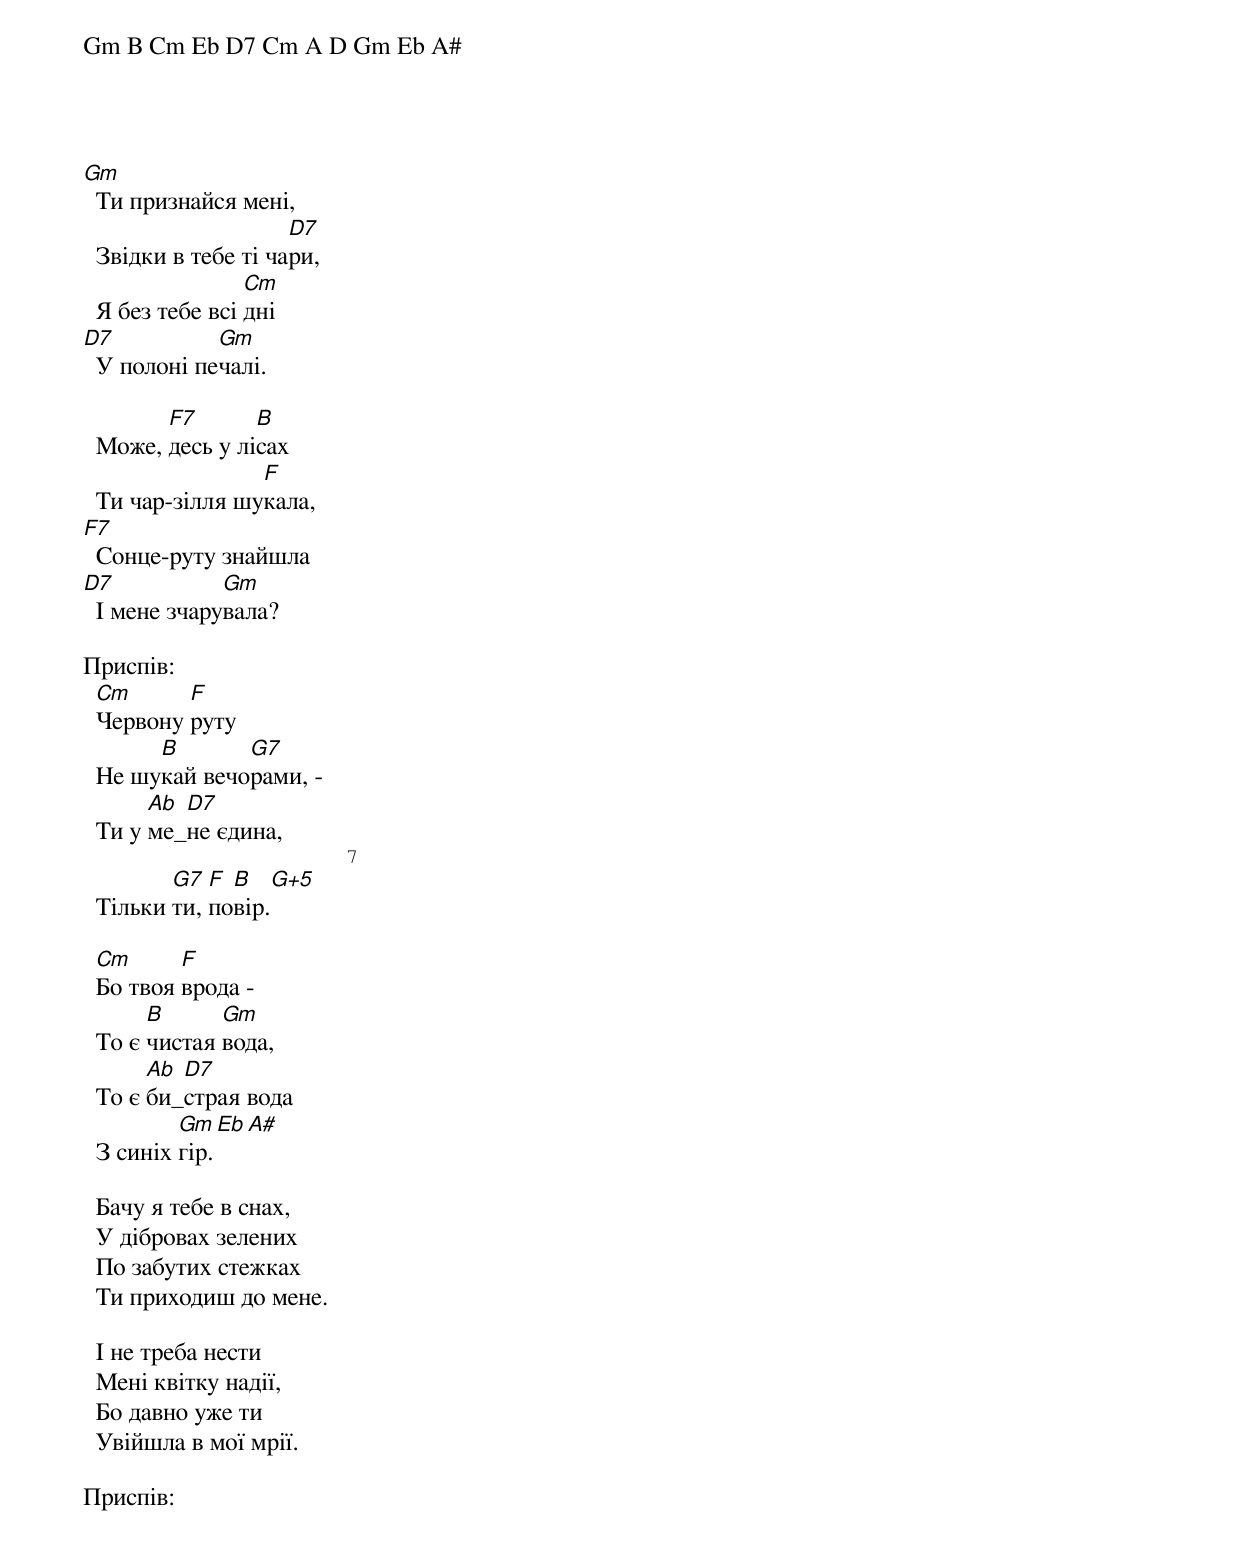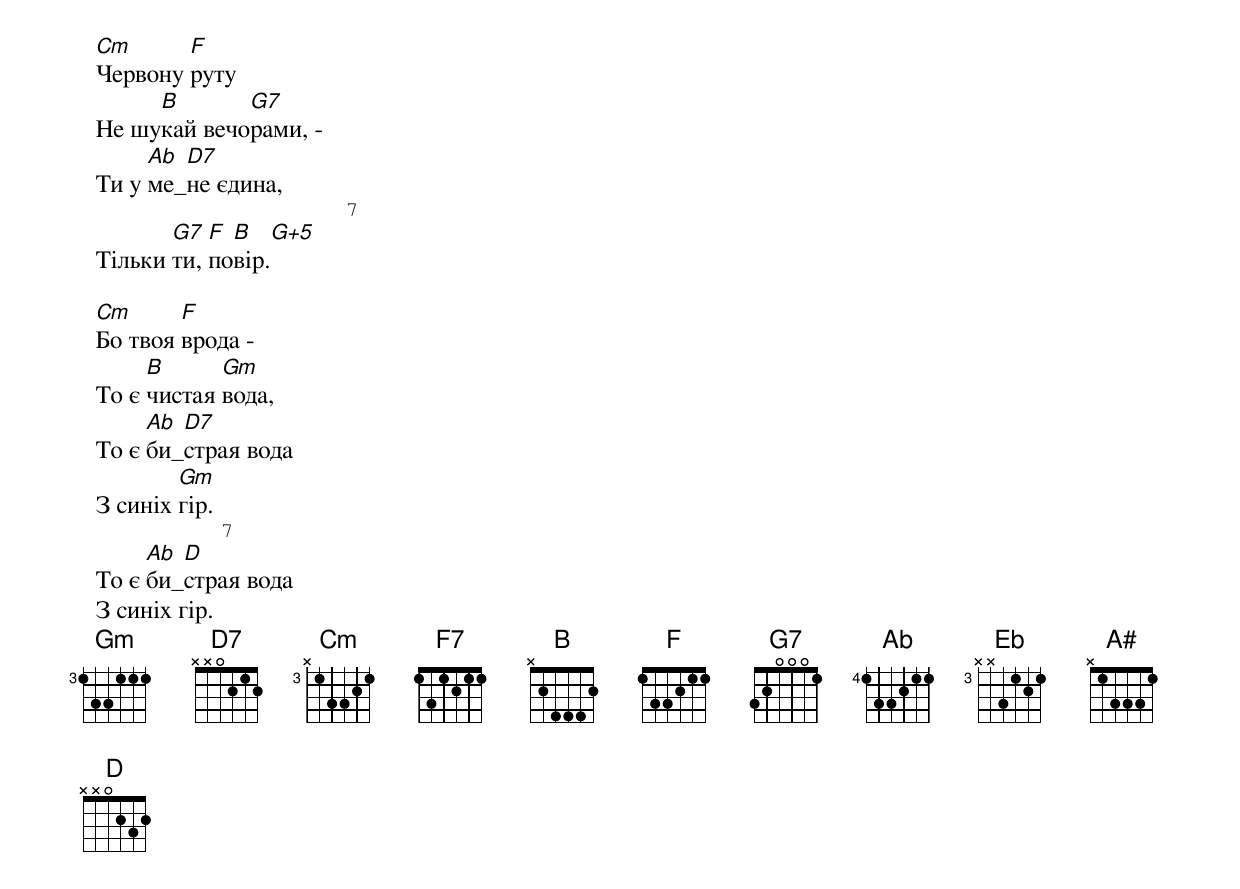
Gm B Cm Eb D7 Cm A D Gm Eb A#




Gm
  Ти признайся мені,
                     D7
  Звідки в тебе ті чари,
                 Cm
  Я без тебе всі дні
D7           Gm
  У полоні печалі.

        F7       B
  Може, десь у лісах
                 F
  Ти чар-зілля шукала,
F7
  Сонце-руту знайшла
D7            Gm
  І мене зчарувала?

Приспів:
  Cm      F
  Червону руту
       B       G7
  Не шукай вечорами, -
       Ab D7
  Ти у ме_не єдина,
                     7
         G7  F B    G+5
  Тільки ти, повір.

  Cm      F
  Бо твоя врода -
       B      Gm
  То є чистая вода,
       Ab D7
  То є би_страя вода
          Gm    Eb  A#
  З синіх гір.

  Бачу я тебе в снах,
  У дібровах зелених
  По забутих стежках
  Ти приходиш до мене.

  І не треба нести
  Мені квітку надії,
  Бо давно уже ти
  Увійшла в мої мрії.

Приспів:

  Cm      F
  Червону руту
       B       G7
  Не шукай вечорами, -
       Ab D7
  Ти у ме_не єдина,
                     7
         G7  F B    G+5
  Тільки ти, повір.

  Cm      F
  Бо твоя врода -
       B      Gm
  То є чистая вода,
       Ab D7
  То є би_страя вода
          Gm
  З синіх гір.
           7
       Ab D
  То є би_страя вода
  З синіх гір.
